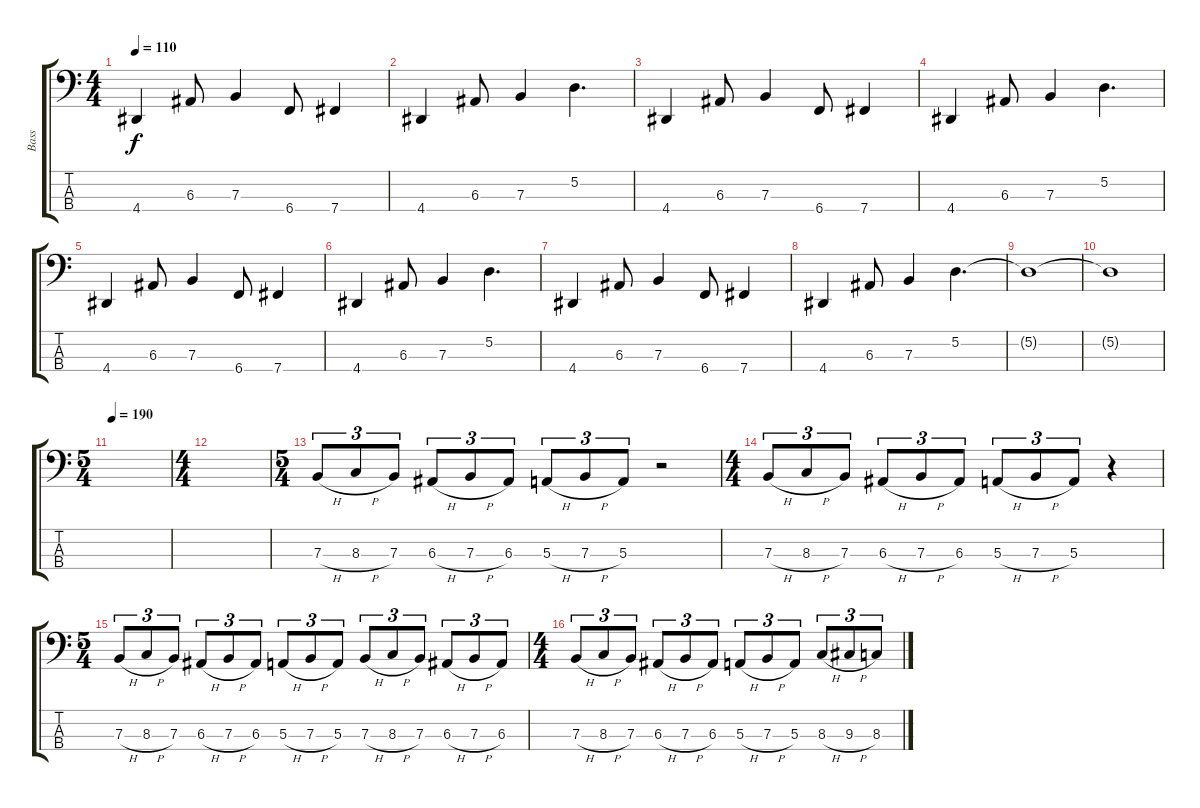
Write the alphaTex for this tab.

\track ("Bass" "Bass") {instrument electricbasspick}
\staff {score tabs}
\tuning (D2 A1 E1 B0) {hide}
\ts (4 4)
\tempo 110
\clef f4
\ks aminor
4.4.4{dy f} 6.3.8 7.3.4 6.4.8 7.4.4 |
4.4.4 6.3.8 7.3.4 5.2.4{d} |
4.4.4 6.3.8 7.3.4 6.4.8 7.4.4 |
4.4.4 6.3.8 7.3.4 5.2.4{d} |
4.4.4 6.3.8 7.3.4 6.4.8 7.4.4 |
4.4.4 6.3.8 7.3.4 5.2.4{d} |
4.4.4 6.3.8 7.3.4 6.4.8 7.4.4 |
4.4.4 6.3.8 7.3.4 5.2.4{d} |
5.2{t}.1 |
5.2{t}.1{volume 0} |
\ts (5 4)
\tempo 190
|
\ts (4 4)
|
\ts (5 4)
7.3{h}.8{tu (3 2) volume 13} 8.3{h}.8{tu (3 2)} 7.3.8{tu (3 2)} 6.3{h}.8{tu (3 2)} 7.3{h}.8{tu (3 2)} 6.3.8{tu (3 2)} 5.3{h}.8{tu (3 2)} 7.3{h}.8{tu (3 2)} 5.3.8{tu (3 2)} r.2 |
\ts (4 4)
7.3{h}.8{tu (3 2)} 8.3{h}.8{tu (3 2)} 7.3.8{tu (3 2)} 6.3{h}.8{tu (3 2)} 7.3{h}.8{tu (3 2)} 6.3.8{tu (3 2)} 5.3{h}.8{tu (3 2)} 7.3{h}.8{tu (3 2)} 5.3.8{tu (3 2)} r.4 |
\ts (5 4)
7.3{h}.8{tu (3 2)} 8.3{h}.8{tu (3 2)} 7.3.8{tu (3 2)} 6.3{h}.8{tu (3 2)} 7.3{h}.8{tu (3 2)} 6.3.8{tu (3 2)} 5.3{h}.8{tu (3 2)} 7.3{h}.8{tu (3 2)} 5.3.8{tu (3 2)} 7.3{h}.8{tu (3 2)} 8.3{h}.8{tu (3 2)} 7.3.8{tu (3 2)} 6.3{h}.8{tu (3 2)} 7.3{h}.8{tu (3 2)} 6.3.8{tu (3 2)} |
\ts (4 4)
7.3{h}.8{tu (3 2)} 8.3{h}.8{tu (3 2)} 7.3.8{tu (3 2)} 6.3{h}.8{tu (3 2)} 7.3{h}.8{tu (3 2)} 6.3.8{tu (3 2)} 5.3{h}.8{tu (3 2)} 7.3{h}.8{tu (3 2)} 5.3.8{tu (3 2)} 8.3{h}.8{tu (3 2)} 9.3{h}.8{tu (3 2)} 8.3.8{tu (3 2)}
